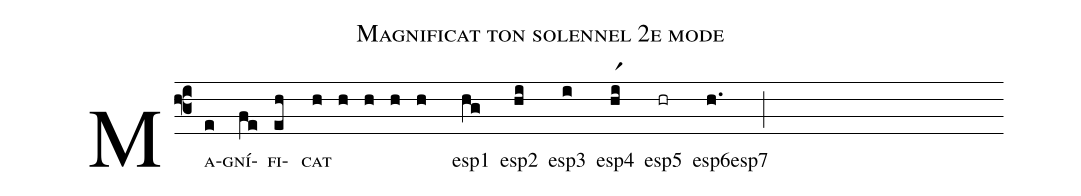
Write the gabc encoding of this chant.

name: Magnificat ton solennel 2e mode;
def-m1: \grealign;
%%
(f3)
M<sc>{a}-([em1]e)gní-([em1]fe)fi-([em1]eh )cat</sc>([em1]h) (h) (h) (h) (h) ()
() <sp>esp1</sp>([em1]hg)
<sp>esp2</sp>([em1]hi)
<sp>esp3</sp>([em1]i)
<sp>esp4</sp>([em1]hir1)
<sp>esp5</sp>([em1]hr)
<sp>esp6</sp>([em1]h.)
<sp>esp7</sp>([em1];)
